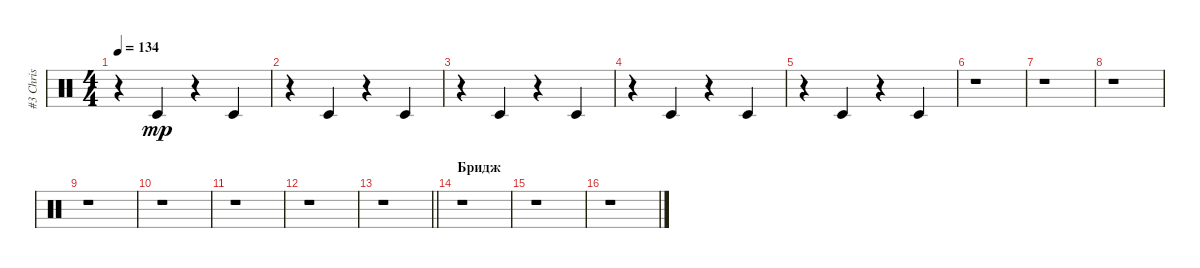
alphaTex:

\track ("#3 Chris" "#3 Chris") {instrument percussion}
\staff {score}
\articulation defaults
\ts (4 4)
\tempo 134
\clef neutral
\ks c
r.4{dy mp} "Timbale low (hit)".4 r.4 "Timbale low (hit)".4 |
r.4 "Timbale low (hit)".4 r.4 "Timbale low (hit)".4 |
r.4 "Timbale low (hit)".4 r.4 "Timbale low (hit)".4 |
r.4 "Timbale low (hit)".4 r.4 "Timbale low (hit)".4 |
r.4 "Timbale low (hit)".4 r.4 "Timbale low (hit)".4 |
r.1 |
r.1 |
r.1 |
r.1 |
r.1 |
r.1 |
r.1 |
\barLineRight lightlight
r.1 |
\section ("" "Бридж")
r.1 |
r.1 |
r.1
